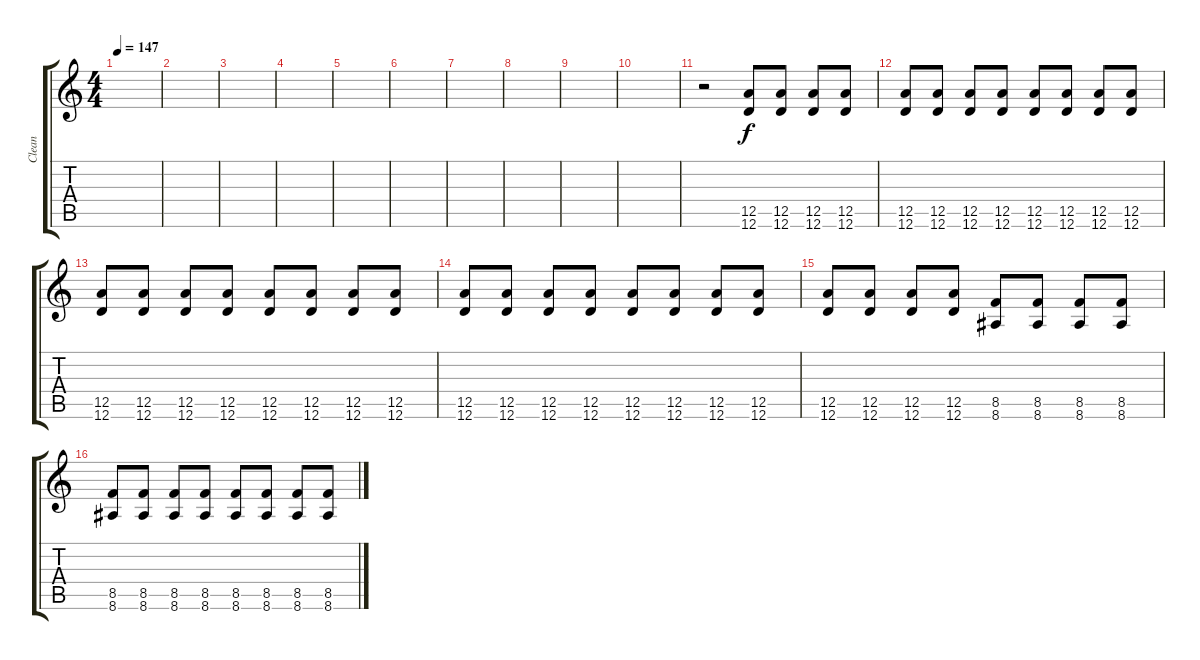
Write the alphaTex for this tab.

\track ("Clean" "Clean") {instrument electricguitarclean}
\staff {score tabs}
\tuning (E4 B3 G3 D3 A2 D2) {hide}
\ts (4 4)
\tempo 147
\clef g2
\ks c
|
|
|
|
|
|
|
|
|
|
r.2 (12.5 12.6).8 (12.5 12.6).8 (12.5 12.6).8 (12.5 12.6).8 |
(12.5 12.6).8 (12.5 12.6).8 (12.5 12.6).8 (12.5 12.6).8 (12.5 12.6).8 (12.5 12.6).8 (12.5 12.6).8 (12.5 12.6).8 |
(12.5 12.6).8 (12.5 12.6).8 (12.5 12.6).8 (12.5 12.6).8 (12.5 12.6).8 (12.5 12.6).8 (12.5 12.6).8 (12.5 12.6).8 |
(12.5 12.6).8 (12.5 12.6).8 (12.5 12.6).8 (12.5 12.6).8 (12.5 12.6).8 (12.5 12.6).8 (12.5 12.6).8 (12.5 12.6).8 |
(12.5 12.6).8 (12.5 12.6).8 (12.5 12.6).8 (12.5 12.6).8 (8.5 8.6).8 (8.5 8.6).8 (8.5 8.6).8 (8.5 8.6).8 |
(8.5 8.6).8 (8.5 8.6).8 (8.5 8.6).8 (8.5 8.6).8 (8.5 8.6).8 (8.5 8.6).8 (8.5 8.6).8 (8.5 8.6).8
